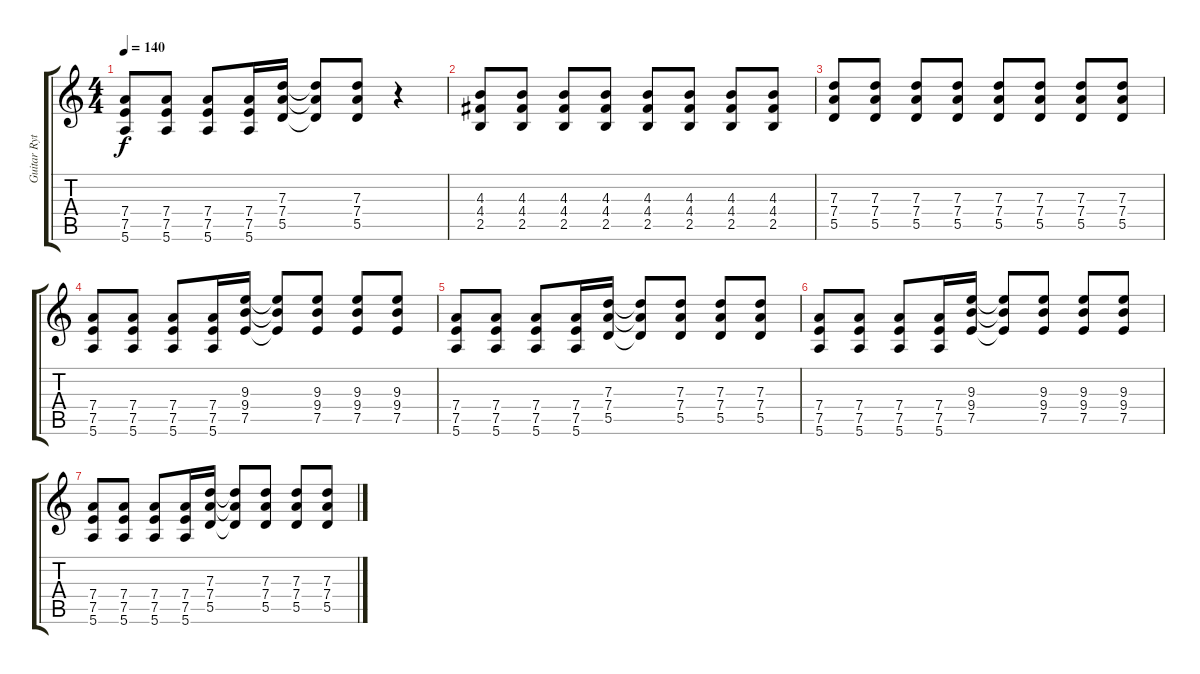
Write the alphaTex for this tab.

\track ("Guitar Rythym" "Guitar Ryt") {instrument distortionguitar}
\staff {score tabs}
\tuning (E4 B3 G3 D3 A2 E2) {hide}
\ts (4 4)
\tempo 140
\clef g2
\ks c
(7.4 7.5 5.6).8{dy f} (7.4 7.5 5.6).8 (7.4 7.5 5.6).8 (7.4 7.5 5.6).16 (7.3 7.4 5.5).16 (7.3{t} 7.4{t} 5.5{t}).8 (7.3 7.4 5.5).8 r.4 |
(4.3 4.4 2.5).8 (4.3 4.4 2.5).8 (4.3 4.4 2.5).8 (4.3 4.4 2.5).8 (4.3 4.4 2.5).8 (4.3 4.4 2.5).8 (4.3 4.4 2.5).8 (4.3 4.4 2.5).8 |
(7.3 7.4 5.5).8 (7.3 7.4 5.5).8 (7.3 7.4 5.5).8 (7.3 7.4 5.5).8 (7.3 7.4 5.5).8 (7.3 7.4 5.5).8 (7.3 7.4 5.5).8 (7.3 7.4 5.5).8 |
(7.4 7.5 5.6).8{volume 13} (7.4 7.5 5.6).8 (7.4 7.5 5.6).8 (7.4 7.5 5.6).16 (9.3 9.4 7.5).16 (9.3{t} 9.4{t} 7.5{t}).8 (9.3 9.4 7.5).8 (9.3 9.4 7.5).8 (9.3 9.4 7.5).8 |
(7.4 7.5 5.6).8 (7.4 7.5 5.6).8 (7.4 7.5 5.6).8 (7.4 7.5 5.6).16 (7.3 7.4 5.5).16 (7.3{t} 7.4{t} 5.5{t}).8 (7.3 7.4 5.5).8 (7.3 7.4 5.5).8 (7.3 7.4 5.5).8 |
(7.4 7.5 5.6).8 (7.4 7.5 5.6).8 (7.4 7.5 5.6).8 (7.4 7.5 5.6).16 (9.3 9.4 7.5).16 (9.3{t} 9.4{t} 7.5{t}).8 (9.3 9.4 7.5).8 (9.3 9.4 7.5).8 (9.3 9.4 7.5).8 |
(7.4 7.5 5.6).8 (7.4 7.5 5.6).8 (7.4 7.5 5.6).8 (7.4 7.5 5.6).16 (7.3 7.4 5.5).16 (7.3{t} 7.4{t} 5.5{t}).8 (7.3 7.4 5.5).8 (7.3 7.4 5.5).8 (7.3 7.4 5.5).8
